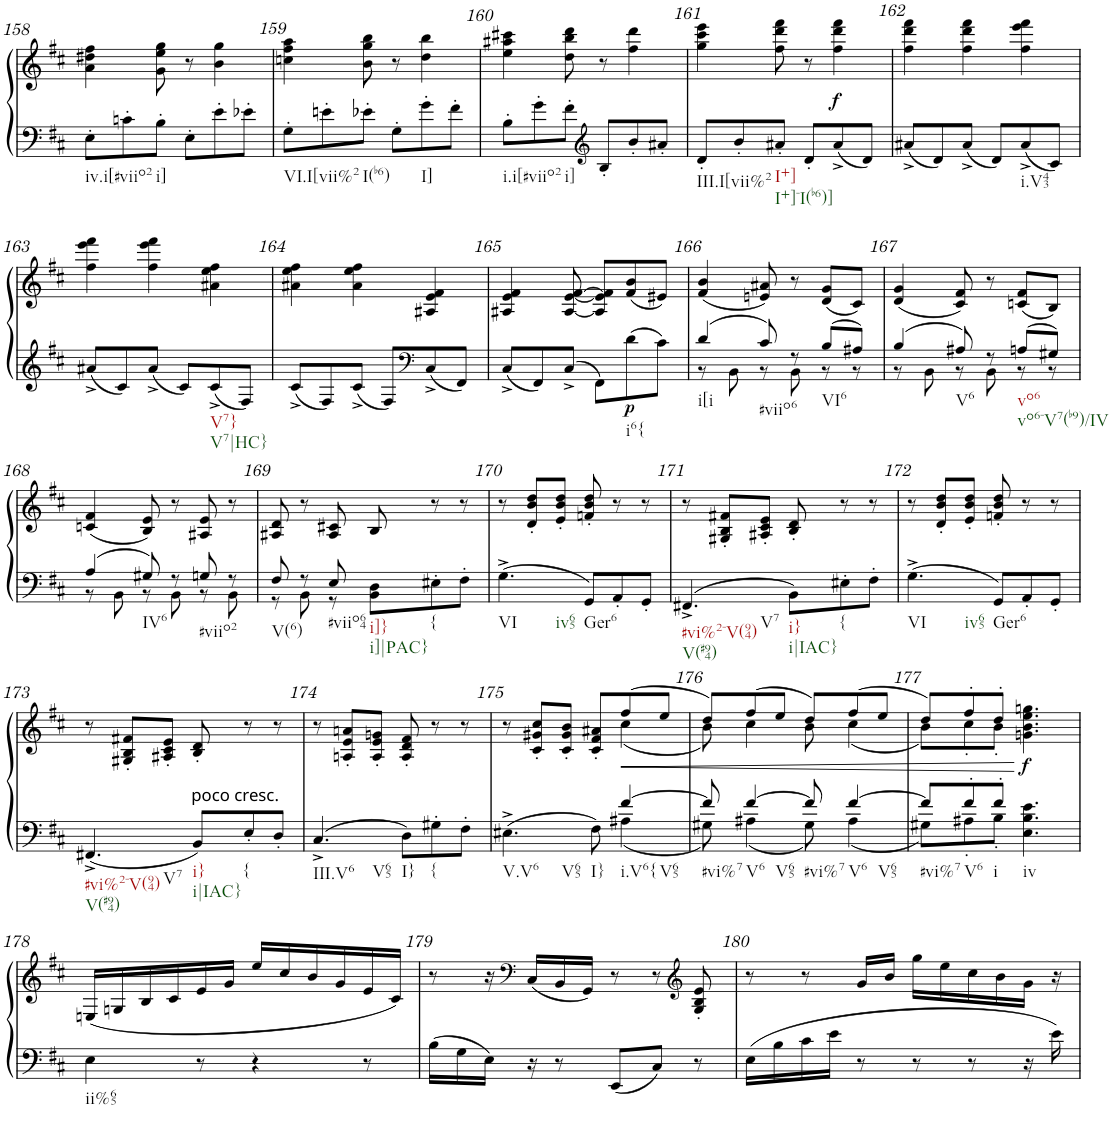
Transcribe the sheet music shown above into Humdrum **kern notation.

**kern	**kern	**dynam
*part1	*part1	*part1
*staff2	*staff1	*staff1/2
*I"Klavier	*	*
*I'Klav.	*	*
!!LO:PB:g=z
*clefF4	*clefG2	*
*k[f#c#]	*k[f#c#]	*
*D:	*D:	*
*M6/8	*M6/8	*
=158	=158	=158
!LO:TX:b:t=iv.i[#viio2	!	!
8E'\L	4a\ 4dd#X\ 4ff#\	.
8cn'\	.	.
!LO:TX:b:t=i]	!	!
8B'\J	8g\ 8ee\ 8gg\	.
8E'\L	8r	.
8e'\	4b\ 4gg\	.
8e-X'\J	.	.
=159	=159	=159
!LO:TX:b:t=VI.I[vii%2	!	!
8G'\L	4ccn\ 4ff#\ 4aa\	.
8en'\	.	.
!LO:TX:b:t=I(b6)	!	!
8e-X'\J	8b\ 8gg\ 8bb\	.
8G'\L	8r	.
!LO:TX:b:t=I]	!	!
8g'\	4dd\ 4bb\	.
8f#'\J	.	.
=160	=160	=160
!LO:TX:b:t=i.i[#viio2	!	!
8B'\L	4ee\ 4aa#X\ 4ccc#X\	.
8g'\	.	.
!LO:TX:b:t=i]	!	!
8f#'\J	8dd\ 8bb\ 8ddd\	.
*clefG2	*	*
8B'/L	8r	.
8b'/	4ff#\ 4ddd\	.
8a#X'/J	.	.
=161	=161	=161
!LO:TX:b:t=III.I[vii%2	!	!
8d'/L	4gg\ 4ccc#\ 4eee\	.
8b'/	.	.
!LO:TX:b:t=I+]	!	!
!LO:TX:b:t=I+]-I(b6)]	!	!
8a#X'/J	8ff#\ 8ddd\ 8fff#\	.
8d'/L	8r	.
!	!	!LO:DY:b
8a#^/	4ff#\ 4ddd\ 4fff#\	f
8d/J	.	.
=162	=162	=162
8a#X^/L	4ff#\ 4ddd\ 4fff#\	.
8d/	.	.
8a#^/J	4ff#\ 4ddd\ 4fff#\	.
8d/L	.	.
!LO:TX:b:t=i.V43	!	!
8a#^/	4ff#\ 4eee\ 4fff#\	.
8c#/J	.	.
!!LO:LB:g=z
=163	=163	=163
8a#X^/L	4ff#\ 4eee\ 4fff#\	.
8c#/	.	.
8a#^/J	4ff#\ 4eee\ 4fff#\	.
8c#/L	.	.
!LO:TX:b:t=V7}	!	!
!LO:TX:b:t=V7|HC}	!	!
8c#^/	4a#X\ 4ee\ 4ff#\	.
8F#/J	.	.
=164	=164	=164
8c#^/L	4a#X\ 4ee\ 4ff#\	.
8F#/	.	.
8c#^/J	4a#\ 4ee\ 4ff#\	.
8F#/L	.	.
*clefF4	*	*
8C#^/	4A#X/ 4e/ 4f#/	.
8FF#/J	.	.
=165	=165	=165
8C#^/L	4A#X/ 4e/ 4f#/	.
8FF#/	.	.
8C#^/J	[8A#/ [8e/ [8f#/	.
8FF#\L	8A#/] 8e/] 8f#/]L	.
!LO:TX:b:t=i6{	!	!
!	!	!LO:DY:b=2
8d\	(8f#/ 8b/	p
8c#\J	8e#X/J)	.
=166	=166	=166
*^	*	*
!LO:TX:b:t=i[i	!	!	!
4d/	8r	(4f#/ 4b/	.
.	8BB\	.	.
!LO:TX:b:t=#viio6	!	!	!
8c#/	8r	8en/ 8a#X/)	.
8r	8BB\	8r	.
!LO:TX:b:t=VI6	!	!	!
8B/L	8r	(8d/ 8g/L	.
8A#X/J	8r	8c#/J)	.
=167	=167	=167	=167
4B/	8r	(4d/ 4g/	.
.	8BB\	.	.
!LO:TX:b:t=V6	!	!	!
8A#X/	8r	8c#/ 8f#/)	.
8r	8BB\	8r	.
!LO:TX:b:t=vo6	!	!	!
!LO:TX:b:t=vo6-V7(b9)/IV	!	!	!
8An/L	8r	(8cn/ 8f#/L	.
8G#X/J	8r	8B/J)	.
!!LO:LB:g=z
=168	=168	=168	=168
4A/	8r	(4cn/ 4f#/	.
.	8BB\	.	.
!LO:TX:b:t=IV6	!	!	!
8G#X/	8r	8B/ 8e/)	.
8r	8BB\	8r	.
!LO:TX:b:t=#viio2	!	!	!
8Gn/	8r	8A#X/ 8e/	.
8r	8BB\	8r	.
=169	=169	=169	=169
!LO:TX:b:t=V(6)	!	!	!
8F#/	8r	8A#X/ 8d/	.
8r	8BB\	8r	.
!LO:TX:b:t=#viio64	!	!	!
8E/	8r	8A#/ 8c#X/	.
!LO:TX:b:t=i]}	!	!	!
!LO:TX:b:t=i]|PAC}	!	!	!
8BB\ 8D\L	4.ryy	8B/	.
!LO:TX:b:t={	!	!	!
8E#X'\	.	8r	.
8F#'\J	.	8r	.
*v	*v	*	*
=170	=170	=170
!LO:TX:b:t=VI	!	!
!LO:TX:b:t=iv65	!	!
4.G^\	8r	.
.	8d/' 8b/' 8dd/'L	.
.	8e/' 8b/' 8dd/'J	.
!LO:TX:b:t=Ger6	!	!
8GG/L	8fn/' 8b/' 8dd/'	.
8AA'/	8r	.
8GG'/J	8r	.
=171	=171	=171
!LO:TX:b:t=#vi%2-V(94)	!	!
!LO:TX:b:t=V(#94)	!	!
!LO:TX:b:t=V7	!	!
4.FF#X^/	8r	.
.	8G#X/' 8B/' 8f#X/'L	.
.	8A#X/' 8c#/' 8e/'J	.
!LO:TX:b:t=i}	!	!
!LO:TX:b:t=i|IAC}	!	!
8BB\L	8B/' 8d/'	.
!LO:TX:b:t={	!	!
8E#X'\	8r	.
8F#'\J	8r	.
=172	=172	=172
!LO:TX:b:t=VI	!	!
!LO:TX:b:t=iv65	!	!
4.G^\	8r	.
.	8d/' 8b/' 8dd/'L	.
.	8e/' 8b/' 8dd/'J	.
!LO:TX:b:t=Ger6	!	!
8GG/L	8fn/' 8b/' 8dd/'	.
8AA'/	8r	.
8GG'/J	8r	.
!!LO:LB:g=z
=173	=173	=173
!LO:TX:b:t=#vi%2-V(94)	!	!
!LO:TX:b:t=V(#94)	!	!
!LO:TX:b:t=V7	!	!
4.FF#X^/	8r	.
.	8G#X/' 8B/' 8f#X/'L	.
.	8A#X/' 8c#/' 8e/'J	.
!LO:TX:a:t=poco cresc.	!	!
!LO:TX:b:t=i}	!	!
!LO:TX:b:t=i|IAC}	!	!
8BB/L	8B/' 8d/'	.
!LO:TX:b:t={	!	!
8E'/	8r	.
8D'/J	8r	.
=174	=174	=174
!LO:TX:b:t=III.V6	!	!
!LO:TX:b:t=V65	!	!
4.C#^/	8r	.
.	8An/' 8e/' 8an/'L	.
.	8A/' 8e/' 8gn/'J	.
!LO:TX:b:t=I}	!	!
8D\L	8A/' 8d/' 8f#/'	.
!LO:TX:b:t={	!	!
8G#X'\	8r	.
8F#'\J	8r	.
=175	=175	=175
*^	*^	*
!LO:TX:b:t=V.V6	!	!	!	!
!LO:TX:b:t=V65	!	!	!	!
4.E#X^\	2ryy	8r	2ryy	.
.	.	8c#/' 8g#X/' 8cc#/'L	.	.
.	.	8c#/' 8g#/' 8b/'J	.	.
!LO:TX:b:t=I}	!	!	!	!
8F#\	.	8c#/' 8f#/' 8a#X/'L	.	.
!LO:TX:b:t=i.V6{	!	!	!	!
!LO:TX:b:t=V65	!	!	!	!
!	!	!	!	!LO:HP:b
[4f#/	4A#X\	(8ff#/	(4cc#\	<
.	.	8ee/J	.	.
=176	=176	=176	=176	=176
!LO:TX:b:t=#vi%7	!	!	!	!
8f#/]	8G#X\	8dd/L)	8b\)	.
!LO:TX:b:t=V6	!	!	!	!
!LO:TX:b:t=V65	!	!	!	!
[4f#/	4A#X\	(8ff#/	4cc#\	.
.	.	8ee/J	.	.
!LO:TX:b:t=#vi%7	!	!	!	!
8f#/]	8G#\	8dd/L)	8b\	.
!LO:TX:b:t=V6	!	!	!	!
!LO:TX:b:t=V65	!	!	!	!
[4f#/	4A#\	(8ff#/	(4cc#\	.
.	.	8ee/J	.	.
=177	=177	=177	=177	=177
!LO:TX:b:t=#vi%7	!	!	!	!
8f#/L]	8G#X\L	8dd/L)	8b\L)	.
!LO:TX:b:t=V6	!	!	!	!
8f#'/	8A#X'\	8ff#'/	8cc#'\	.
!LO:TX:b:t=i	!	!	!	!
8f#'/J	8B'\J	8dd'/J	8b'\J	.
!LO:TX:b:t=iv	!	!	!	!
!	!	!	!	!LO:DY:n=1:b
4.E\ 4.B\ 4.e\	4.ryy	4.gn\ 4.b\ 4.ee\ 4.ggn\	4.ryy	[ f
!!LO:LB:g=z
=178	=178	=178	=178	=178
!LO:TX:b:t=ii%65	!	!	!	!
*v	*v	*	*	*
*	*v	*v	*
4E\	(16En/LL	.
.	16Gn/	.
.	16B/	.
.	16c#/	.
8r	16e/	.
.	16g/JJ	.
4r	16ee/LL	.
.	16cc#/	.
.	16b/	.
.	16g/	.
8r	16e/	.
.	16c#/JJ)	.
=179	=179	=179
16B\LL	8r	.
16G\	.	.
16E\JJ	16r	.
*	*clefF4	*
16r	(16C#/LL	.
8r	16BB/	.
.	16GG/JJ)	.
8EE/L	8r	.
8C#/J	8r	.
*	*clefG2	*
8r	8G/' 8B/' 8e/'	.
=180	=180	=180
16E\LL	8r	.
16B\	.	.
16c#\	8r	.
16e\JJ	.	.
8r	16g/LL	.
.	16b/JJ	.
8r	16gg\LL	.
.	16ee\	.
8r	16cc#\	.
.	16b\	.
16r	16g\JJ	.
16e\	16r	.
=	=	=
*-	*-	*-
